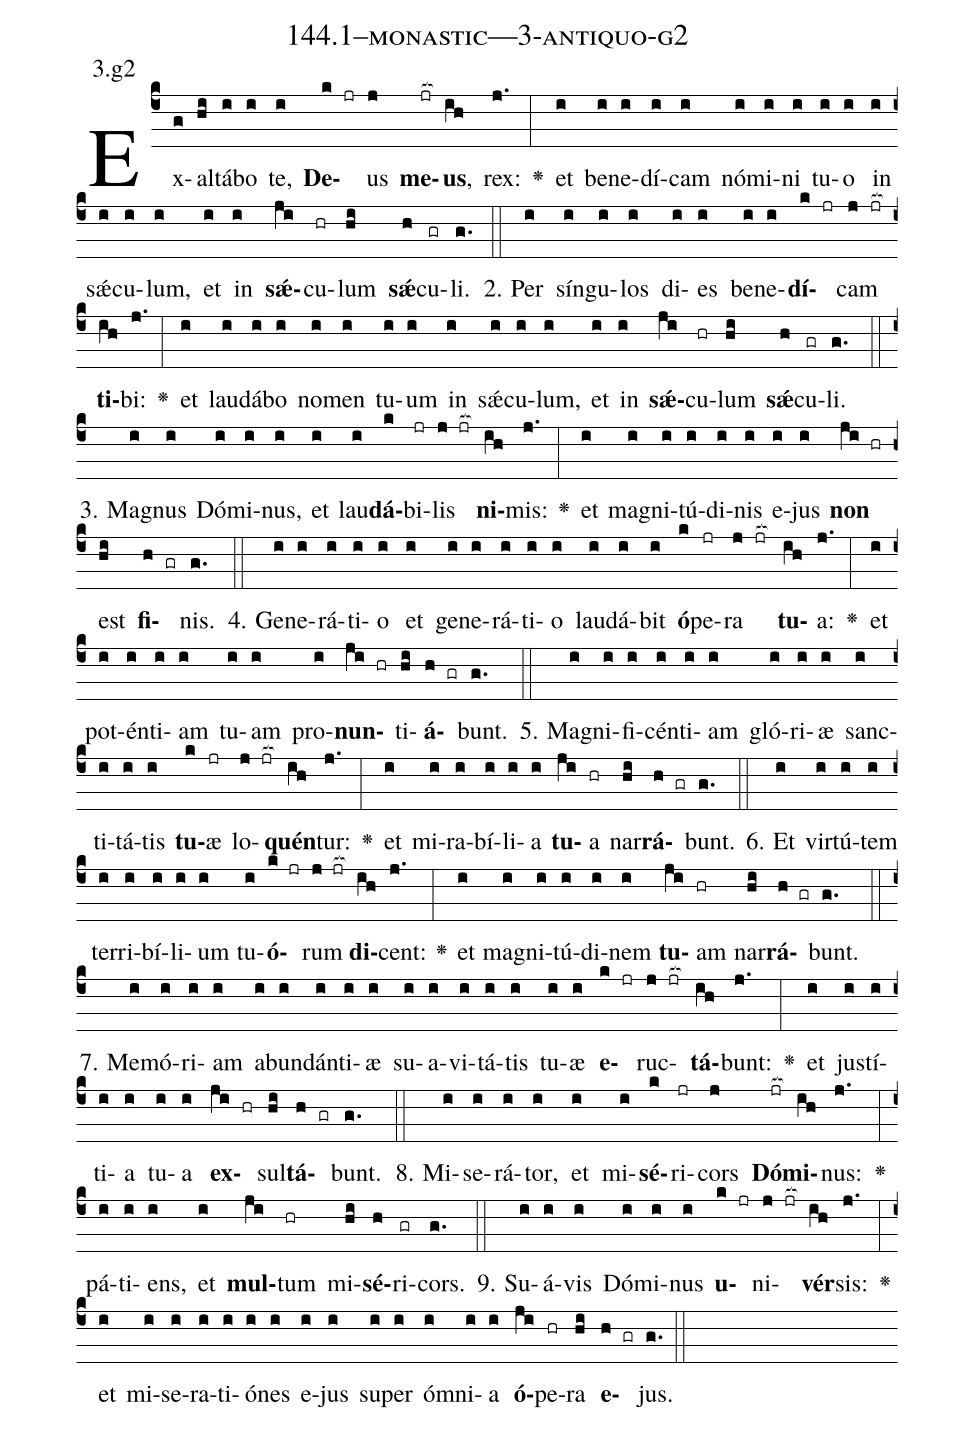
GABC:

name: 144.1--monastic---3-antiquo-g2;
annotation: 3.g2;
%%
(c4)Ex(g)al(hi)tá(i)bo(i) te,(i) <b>De</b>(k jr)us(j) <b>me</b>(jr[ocb:1{])<b>us</b>,(ih[ocb:0}]) rex:(j.) <v>\greheightstar</v>(:) et(i) be(i)ne(i)dí(i)cam(i) nó(i)mi(i)ni(i) tu(i)o(i) in(i) sǽ(i)cu(i)lum,(i) et(i) in(i) <b>sǽ</b>(ji)cu(hr)lum(hi) <b>sǽ</b>(h)cu(gr)li.(g.) (::)
2. Per(i) sín(i)gu(i)los(i) di(i)es(i) be(i)ne(i)<b>dí</b>(k jr)cam(j jr[ocb:1{]) <b>ti</b>(ih[ocb:0}])bi:(j.) <v>\greheightstar</v>(:) et(i) lau(i)dá(i)bo(i) no(i)men(i) tu(i)um(i) in(i) sǽ(i)cu(i)lum,(i) et(i) in(i) <b>sǽ</b>(ji)cu(hr)lum(hi) <b>sǽ</b>(h)cu(gr)li.(g.) (::)
3. Ma(i)gnus(i) Dó(i)mi(i)nus,(i) et(i) lau(i)<b>dá</b>(k)bi(jr)lis(j jr[ocb:1{]) <b>ni</b>(ih[ocb:0}])mis:(j.) <v>\greheightstar</v>(:) et(i) ma(i)gni(i)tú(i)di(i)nis(i) e(i)jus(i) <b>non</b>(ji hr) est(hi) <b>fi</b>(h gr)nis.(g.) (::)
4. Ge(i)ne(i)rá(i)ti(i)o(i) et(i) ge(i)ne(i)rá(i)ti(i)o(i) lau(i)dá(i)bit(i) <b>ó</b>(k)pe(jr)ra(j jr[ocb:1{]) <b>tu</b>(ih[ocb:0}])a:(j.) <v>\greheightstar</v>(:) et(i) pot(i)én(i)ti(i)am(i) tu(i)am(i) pro(i)<b>nun</b>(ji hr)ti(hi)<b>á</b>(h gr)bunt.(g.) (::)
5. Ma(i)gni(i)fi(i)cén(i)ti(i)am(i) gló(i)ri(i)æ(i) sanc(i)ti(i)tá(i)tis(i) <b>tu</b>(k)æ(jr) lo(j jr[ocb:1{])<b>quén</b>(ih[ocb:0}])tur:(j.) <v>\greheightstar</v>(:) et(i) mi(i)ra(i)bí(i)li(i)a(i) <b>tu</b>(ji)a(hr) nar(hi)<b>rá</b>(h gr)bunt.(g.) (::)
6. Et(i) vir(i)tú(i)tem(i) ter(i)ri(i)bí(i)li(i)um(i) tu(i)<b>ó</b>(k jr)rum(j jr[ocb:1{]) <b>di</b>(ih[ocb:0}])cent:(j.) <v>\greheightstar</v>(:) et(i) ma(i)gni(i)tú(i)di(i)nem(i) <b>tu</b>(ji)am(hr) nar(hi)<b>rá</b>(h gr)bunt.(g.) (::)
7. Me(i)mó(i)ri(i)am(i) ab(i)un(i)dán(i)ti(i)æ(i) su(i)a(i)vi(i)tá(i)tis(i) tu(i)æ(i) <b>e</b>(k jr)ruc(j jr[ocb:1{])<b>tá</b>(ih[ocb:0}])bunt:(j.) <v>\greheightstar</v>(:) et(i) jus(i)tí(i)ti(i)a(i) tu(i)a(i) <b>ex</b>(ji hr)sul(hi)<b>tá</b>(h gr)bunt.(g.) (::)
8. Mi(i)se(i)rá(i)tor,(i) et(i) mi(i)<b>sé</b>(k)ri(jr)cors(j) <b>Dó</b>(jr[ocb:1{])<b>mi</b>(ih[ocb:0}])nus:(j.) <v>\greheightstar</v>(:) pá(i)ti(i)ens,(i) et(i) <b>mul</b>(ji)tum(hr) mi(hi)<b>sé</b>(h)ri(gr)cors.(g.) (::)
9. Su(i)á(i)vis(i) Dó(i)mi(i)nus(i) <b>u</b>(k jr)ni(j jr[ocb:1{])<b>vér</b>(ih[ocb:0}])sis:(j.) <v>\greheightstar</v>(:) et(i) mi(i)se(i)ra(i)ti(i)ó(i)nes(i) e(i)jus(i) su(i)per(i) óm(i)ni(i)a(i) <b>ó</b>(ji)pe(hr)ra(hi) <b>e</b>(h gr)jus.(g.) (::)
